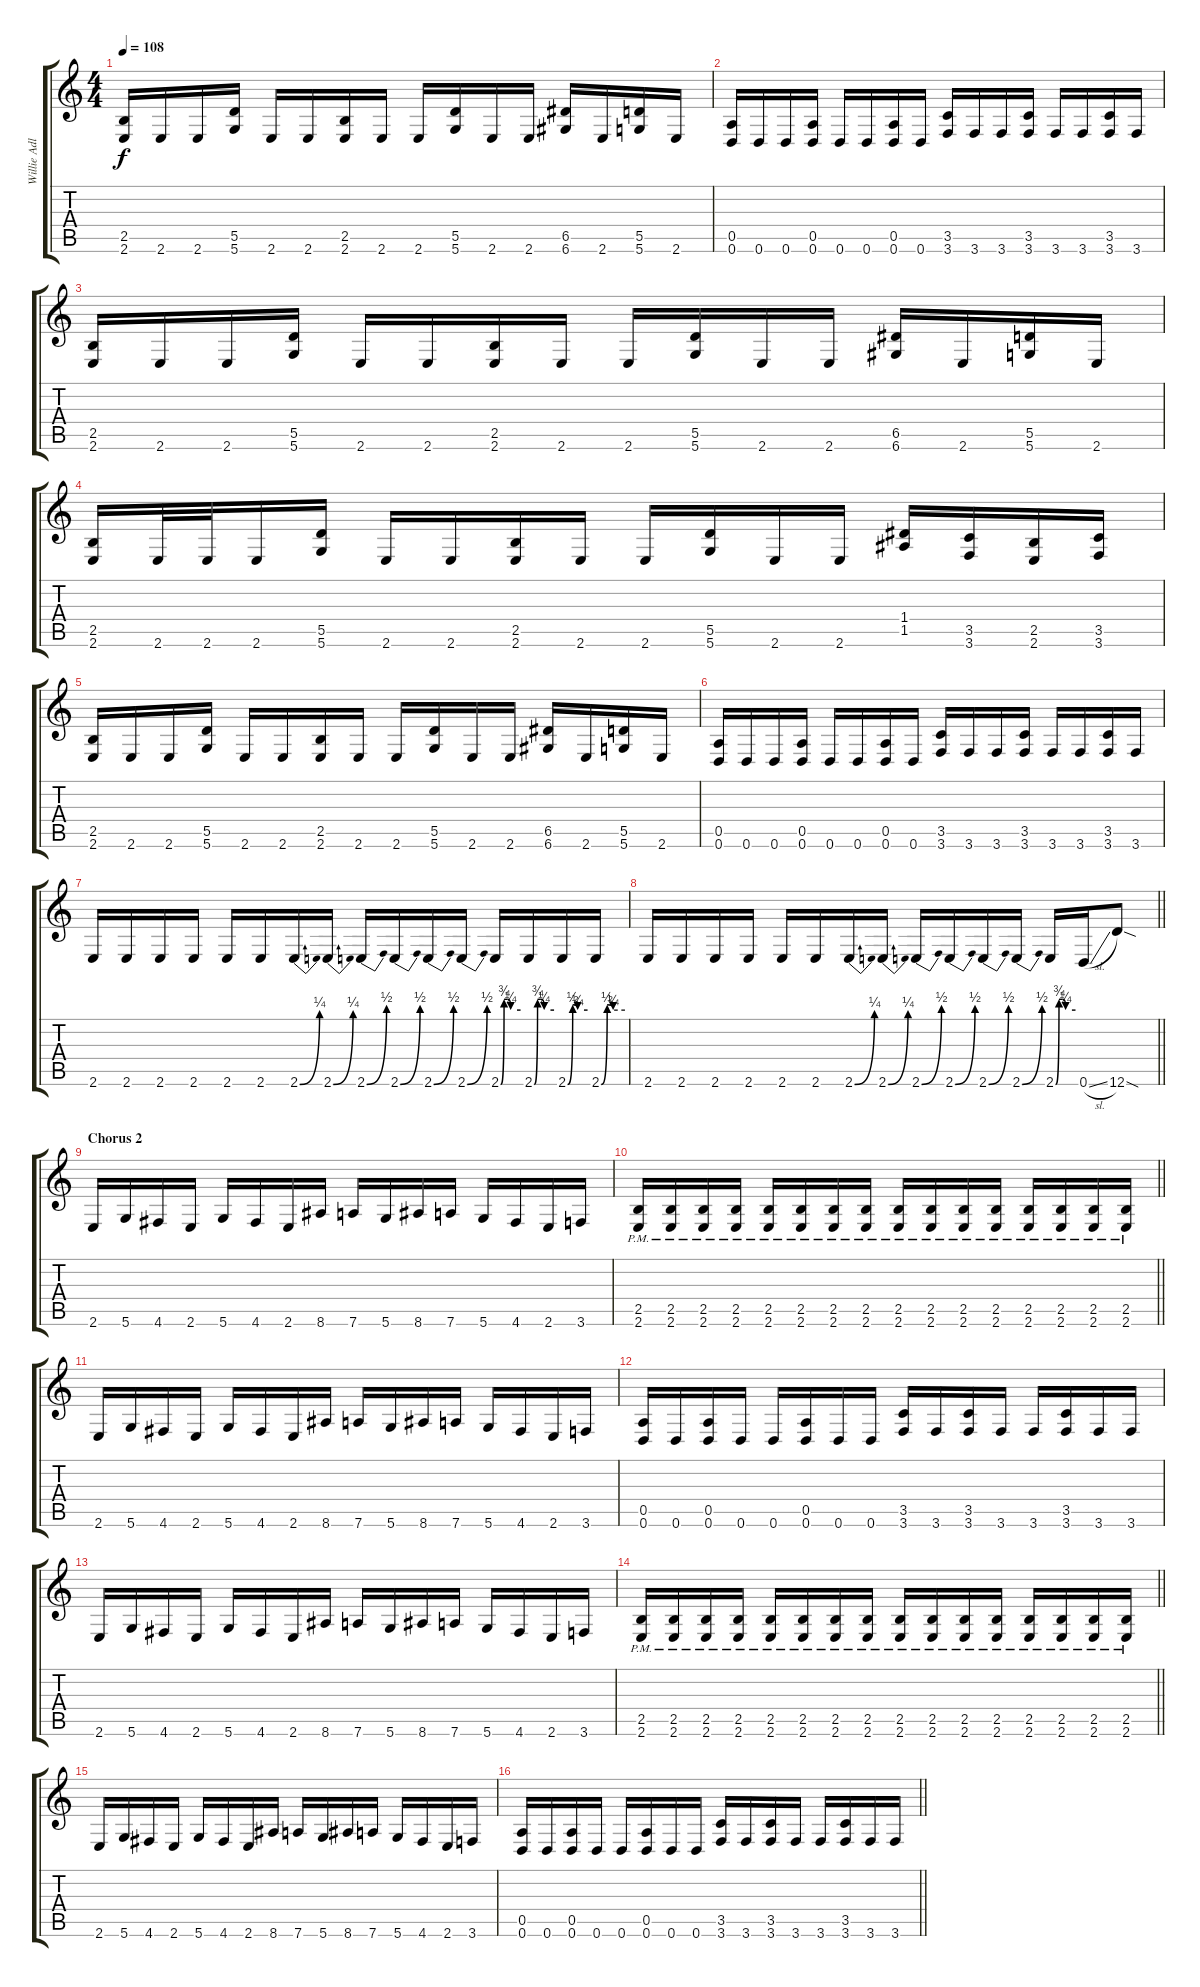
\track ("Willie Adler" "Willie Adl") {instrument distortionguitar}
\staff {score tabs}
\tuning (E4 B3 G3 D3 A2 D2) {hide}
\ts (4 4)
\tempo 108
\clef g2
\ks c
(2.5 2.6).16{dy f} 2.6.16 2.6.16 (5.5 5.6).16 2.6.16 2.6.16 (2.5 2.6).16 2.6.16 2.6.16 (5.5 5.6).16 2.6.16 2.6.16 (6.5 6.6).16 2.6.16 (5.5 5.6).16 2.6.16 |
(0.5 0.6).16 0.6.16 0.6.16 (0.5 0.6).16 0.6.16 0.6.16 (0.5 0.6).16 0.6.16 (3.5 3.6).16 3.6.16 3.6.16 (3.5 3.6).16 3.6.16 3.6.16 (3.5 3.6).16 3.6.16 |
(2.5 2.6).16 2.6.16 2.6.16 (5.5 5.6).16 2.6.16 2.6.16 (2.5 2.6).16 2.6.16 2.6.16 (5.5 5.6).16 2.6.16 2.6.16 (6.5 6.6).16 2.6.16 (5.5 5.6).16 2.6.16 |
(2.5 2.6).16 2.6.32 2.6.32 2.6.16 (5.5 5.6).16 2.6.16 2.6.16 (2.5 2.6).16 2.6.16 2.6.16 (5.5 5.6).16 2.6.16 2.6.16 (1.4 1.5).16 (3.5 3.6).16 (2.5 2.6).16 (3.5 3.6).16 |
(2.5 2.6).16 2.6.16 2.6.16 (5.5 5.6).16 2.6.16 2.6.16 (2.5 2.6).16 2.6.16 2.6.16 (5.5 5.6).16 2.6.16 2.6.16 (6.5 6.6).16 2.6.16 (5.5 5.6).16 2.6.16 |
(0.5 0.6).16 0.6.16 0.6.16 (0.5 0.6).16 0.6.16 0.6.16 (0.5 0.6).16 0.6.16 (3.5 3.6).16 3.6.16 3.6.16 (3.5 3.6).16 3.6.16 3.6.16 (3.5 3.6).16 3.6.16 |
2.6.16 2.6.16 2.6.16 2.6.16 2.6.16 2.6.16 2.6{be (bend 0 0 60 1)}.16 2.6{be (bend 0 0 60 1)}.16 2.6{be (bend 0 0 60 2)}.16 2.6{be (bend 0 0 60 2)}.16 2.6{be (bend 0 0 60 2)}.16 2.6{be (bend 0 0 60 2)}.16 2.6{be (custom 0 0 10 3 20 3 30 1 60 1)}.16 2.6{be (custom 0 0 10 3 20 3 30 1 60 1)}.16 2.6{be (custom 0 0 15 2 30 1 60 1)}.16 2.6{be (custom 0 0 15 2 30 1 60 1)}.16 |
\barLineRight lightlight
2.6.16 2.6.16 2.6.16 2.6.16 2.6.16 2.6.16 2.6{be (bend 0 0 60 1)}.16 2.6{be (bend 0 0 60 1)}.16 2.6{be (bend 0 0 60 2)}.16 2.6{be (bend 0 0 60 2)}.16 2.6{be (bend 0 0 60 2)}.16 2.6{be (bend 0 0 60 2)}.16 2.6{be (custom 0 0 10 3 20 3 30 1 60 1)}.16 0.6{sl}.16 12.6{sod}.8 |
\section ("" "Chorus 2")
2.6.16 5.6.16 4.6.16 2.6.16 5.6.16 4.6.16 2.6.16 8.6.16 7.6.16 5.6.16 8.6.16 7.6.16 5.6.16 4.6.16 2.6.16 3.6.16 |
\barLineRight lightlight
(2.5{pm} 2.6{pm}).16 (2.5{pm} 2.6{pm}).16 (2.5{pm} 2.6{pm}).16 (2.5{pm} 2.6{pm}).16 (2.5{pm} 2.6{pm}).16 (2.5{pm} 2.6{pm}).16 (2.5{pm} 2.6{pm}).16 (2.5{pm} 2.6{pm}).16 (2.5{pm} 2.6{pm}).16 (2.5{pm} 2.6{pm}).16 (2.5{pm} 2.6{pm}).16 (2.5{pm} 2.6{pm}).16 (2.5{pm} 2.6{pm}).16 (2.5{pm} 2.6{pm}).16 (2.5{pm} 2.6{pm}).16 (2.5{pm} 2.6{pm}).16 |
2.6.16 5.6.16 4.6.16 2.6.16 5.6.16 4.6.16 2.6.16 8.6.16 7.6.16 5.6.16 8.6.16 7.6.16 5.6.16 4.6.16 2.6.16 3.6.16 |
(0.5 0.6).16 0.6.16 (0.5 0.6).16 0.6.16 0.6.16 (0.5 0.6).16 0.6.16 0.6.16 (3.5 3.6).16 3.6.16 (3.5 3.6).16 3.6.16 3.6.16 (3.5 3.6).16 3.6.16 3.6.16 |
2.6.16 5.6.16 4.6.16 2.6.16 5.6.16 4.6.16 2.6.16 8.6.16 7.6.16 5.6.16 8.6.16 7.6.16 5.6.16 4.6.16 2.6.16 3.6.16 |
\barLineRight lightlight
(2.5{pm} 2.6{pm}).16 (2.5{pm} 2.6{pm}).16 (2.5{pm} 2.6{pm}).16 (2.5{pm} 2.6{pm}).16 (2.5{pm} 2.6{pm}).16 (2.5{pm} 2.6{pm}).16 (2.5{pm} 2.6{pm}).16 (2.5{pm} 2.6{pm}).16 (2.5{pm} 2.6{pm}).16 (2.5{pm} 2.6{pm}).16 (2.5{pm} 2.6{pm}).16 (2.5{pm} 2.6{pm}).16 (2.5{pm} 2.6{pm}).16 (2.5{pm} 2.6{pm}).16 (2.5{pm} 2.6{pm}).16 (2.5{pm} 2.6{pm}).16 |
2.6.16 5.6.16 4.6.16 2.6.16 5.6.16 4.6.16 2.6.16 8.6.16 7.6.16 5.6.16 8.6.16 7.6.16 5.6.16 4.6.16 2.6.16 3.6.16 |
\barLineRight lightlight
(0.5 0.6).16 0.6.16 (0.5 0.6).16 0.6.16 0.6.16 (0.5 0.6).16 0.6.16 0.6.16 (3.5 3.6).16 3.6.16 (3.5 3.6).16 3.6.16 3.6.16 (3.5 3.6).16 3.6.16 3.6.16
